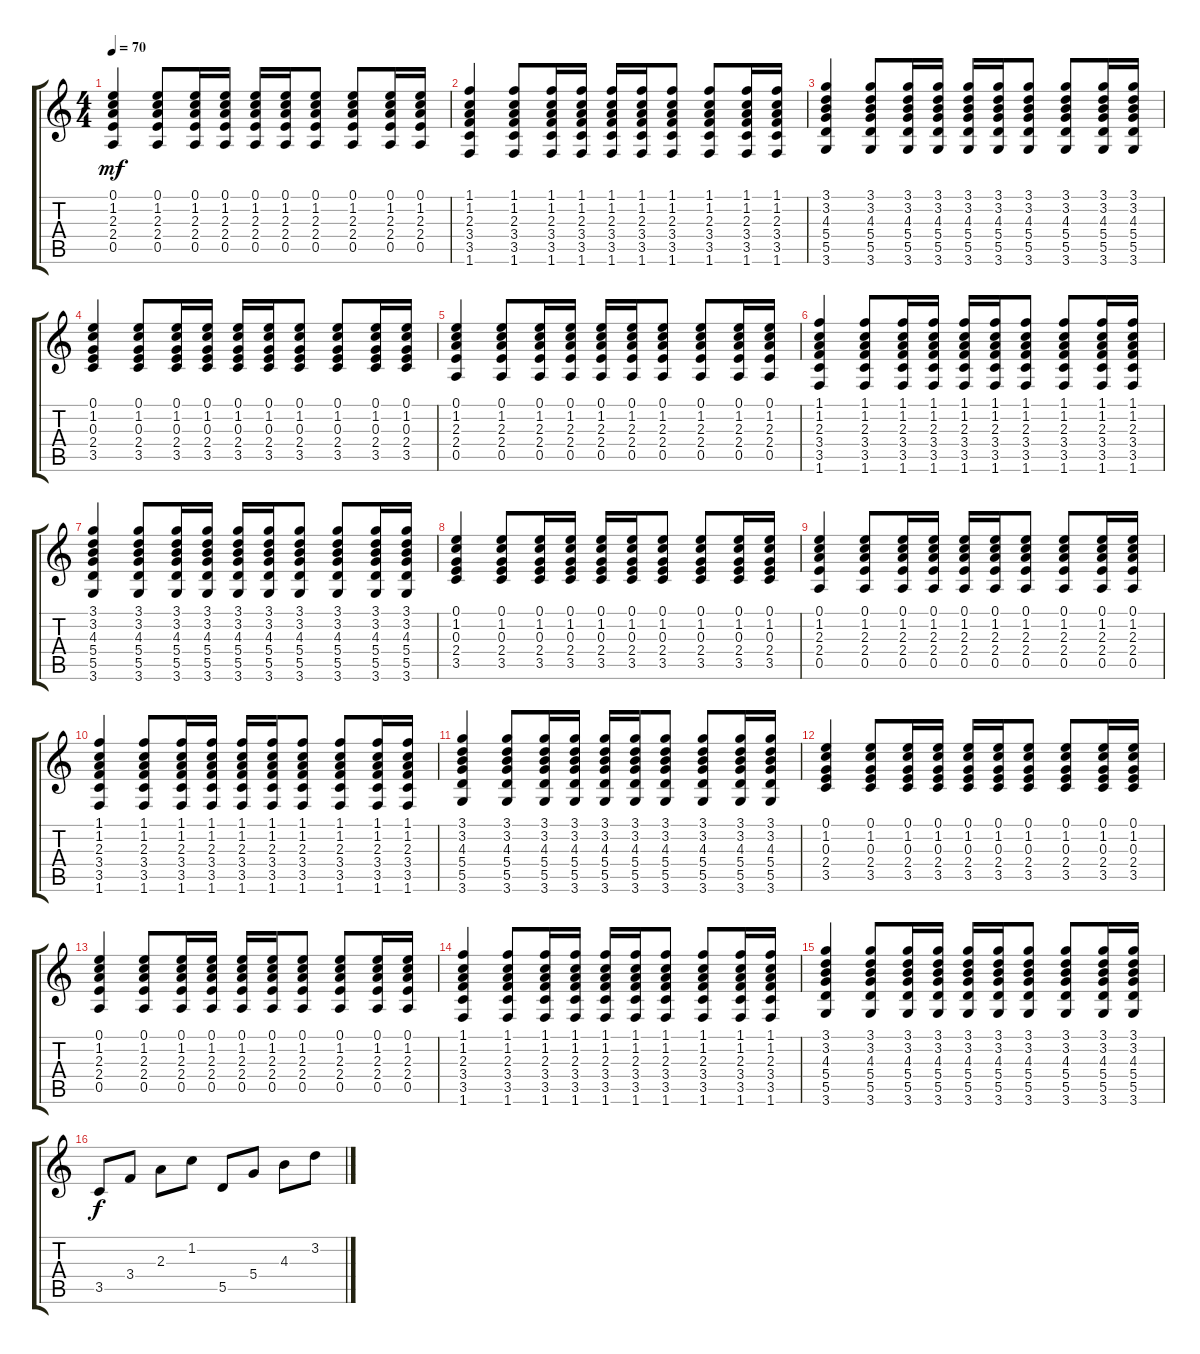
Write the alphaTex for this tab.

\track "" {instrument electricguitarclean}
\staff {score tabs}
\tuning (E4 B3 G3 D3 A2 E2) {hide}
\ts (4 4)
\tempo 70
\clef g2
\ks c
(0.1 1.2 2.3 2.4 0.5).4{dy mf} (0.1 1.2 2.3 2.4 0.5).8 (0.1 1.2 2.3 2.4 0.5).16 (0.1 1.2 2.3 2.4 0.5).16 (0.1 1.2 2.3 2.4 0.5).16 (0.1 1.2 2.3 2.4 0.5).16 (0.1 1.2 2.3 2.4 0.5).8 (0.1 1.2 2.3 2.4 0.5).8 (0.1 1.2 2.3 2.4 0.5).16 (0.1 1.2 2.3 2.4 0.5).16 |
(1.1 1.2 2.3 3.4 3.5 1.6).4 (1.1 1.2 2.3 3.4 3.5 1.6).8 (1.1 1.2 2.3 3.4 3.5 1.6).16 (1.1 1.2 2.3 3.4 3.5 1.6).16 (1.1 1.2 2.3 3.4 3.5 1.6).16 (1.1 1.2 2.3 3.4 3.5 1.6).16 (1.1 1.2 2.3 3.4 3.5 1.6).8 (1.1 1.2 2.3 3.4 3.5 1.6).8 (1.1 1.2 2.3 3.4 3.5 1.6).16 (1.1 1.2 2.3 3.4 3.5 1.6).16 |
(3.1 3.2 4.3 5.4 5.5 3.6).4 (3.1 3.2 4.3 5.4 5.5 3.6).8 (3.1 3.2 4.3 5.4 5.5 3.6).16 (3.1 3.2 4.3 5.4 5.5 3.6).16 (3.1 3.2 4.3 5.4 5.5 3.6).16 (3.1 3.2 4.3 5.4 5.5 3.6).16 (3.1 3.2 4.3 5.4 5.5 3.6).8 (3.1 3.2 4.3 5.4 5.5 3.6).8 (3.1 3.2 4.3 5.4 5.5 3.6).16 (3.1 3.2 4.3 5.4 5.5 3.6).16 |
(0.1 1.2 0.3 2.4 3.5).4 (0.1 1.2 0.3 2.4 3.5).8 (0.1 1.2 0.3 2.4 3.5).16 (0.1 1.2 0.3 2.4 3.5).16 (0.1 1.2 0.3 2.4 3.5).16 (0.1 1.2 0.3 2.4 3.5).16 (0.1 1.2 0.3 2.4 3.5).8 (0.1 1.2 0.3 2.4 3.5).8 (0.1 1.2 0.3 2.4 3.5).16 (0.1 1.2 0.3 2.4 3.5).16 |
(0.1 1.2 2.3 2.4 0.5).4 (0.1 1.2 2.3 2.4 0.5).8 (0.1 1.2 2.3 2.4 0.5).16 (0.1 1.2 2.3 2.4 0.5).16 (0.1 1.2 2.3 2.4 0.5).16 (0.1 1.2 2.3 2.4 0.5).16 (0.1 1.2 2.3 2.4 0.5).8 (0.1 1.2 2.3 2.4 0.5).8 (0.1 1.2 2.3 2.4 0.5).16 (0.1 1.2 2.3 2.4 0.5).16 |
(1.1 1.2 2.3 3.4 3.5 1.6).4 (1.1 1.2 2.3 3.4 3.5 1.6).8 (1.1 1.2 2.3 3.4 3.5 1.6).16 (1.1 1.2 2.3 3.4 3.5 1.6).16 (1.1 1.2 2.3 3.4 3.5 1.6).16 (1.1 1.2 2.3 3.4 3.5 1.6).16 (1.1 1.2 2.3 3.4 3.5 1.6).8 (1.1 1.2 2.3 3.4 3.5 1.6).8 (1.1 1.2 2.3 3.4 3.5 1.6).16 (1.1 1.2 2.3 3.4 3.5 1.6).16 |
(3.1 3.2 4.3 5.4 5.5 3.6).4 (3.1 3.2 4.3 5.4 5.5 3.6).8 (3.1 3.2 4.3 5.4 5.5 3.6).16 (3.1 3.2 4.3 5.4 5.5 3.6).16 (3.1 3.2 4.3 5.4 5.5 3.6).16 (3.1 3.2 4.3 5.4 5.5 3.6).16 (3.1 3.2 4.3 5.4 5.5 3.6).8 (3.1 3.2 4.3 5.4 5.5 3.6).8 (3.1 3.2 4.3 5.4 5.5 3.6).16 (3.1 3.2 4.3 5.4 5.5 3.6).16 |
(0.1 1.2 0.3 2.4 3.5).4 (0.1 1.2 0.3 2.4 3.5).8 (0.1 1.2 0.3 2.4 3.5).16 (0.1 1.2 0.3 2.4 3.5).16 (0.1 1.2 0.3 2.4 3.5).16 (0.1 1.2 0.3 2.4 3.5).16 (0.1 1.2 0.3 2.4 3.5).8 (0.1 1.2 0.3 2.4 3.5).8 (0.1 1.2 0.3 2.4 3.5).16 (0.1 1.2 0.3 2.4 3.5).16 |
(0.1 1.2 2.3 2.4 0.5).4 (0.1 1.2 2.3 2.4 0.5).8 (0.1 1.2 2.3 2.4 0.5).16 (0.1 1.2 2.3 2.4 0.5).16 (0.1 1.2 2.3 2.4 0.5).16 (0.1 1.2 2.3 2.4 0.5).16 (0.1 1.2 2.3 2.4 0.5).8 (0.1 1.2 2.3 2.4 0.5).8 (0.1 1.2 2.3 2.4 0.5).16 (0.1 1.2 2.3 2.4 0.5).16 |
(1.1 1.2 2.3 3.4 3.5 1.6).4 (1.1 1.2 2.3 3.4 3.5 1.6).8 (1.1 1.2 2.3 3.4 3.5 1.6).16 (1.1 1.2 2.3 3.4 3.5 1.6).16 (1.1 1.2 2.3 3.4 3.5 1.6).16 (1.1 1.2 2.3 3.4 3.5 1.6).16 (1.1 1.2 2.3 3.4 3.5 1.6).8 (1.1 1.2 2.3 3.4 3.5 1.6).8 (1.1 1.2 2.3 3.4 3.5 1.6).16 (1.1 1.2 2.3 3.4 3.5 1.6).16 |
(3.1 3.2 4.3 5.4 5.5 3.6).4 (3.1 3.2 4.3 5.4 5.5 3.6).8 (3.1 3.2 4.3 5.4 5.5 3.6).16 (3.1 3.2 4.3 5.4 5.5 3.6).16 (3.1 3.2 4.3 5.4 5.5 3.6).16 (3.1 3.2 4.3 5.4 5.5 3.6).16 (3.1 3.2 4.3 5.4 5.5 3.6).8 (3.1 3.2 4.3 5.4 5.5 3.6).8 (3.1 3.2 4.3 5.4 5.5 3.6).16 (3.1 3.2 4.3 5.4 5.5 3.6).16 |
(0.1 1.2 0.3 2.4 3.5).4 (0.1 1.2 0.3 2.4 3.5).8 (0.1 1.2 0.3 2.4 3.5).16 (0.1 1.2 0.3 2.4 3.5).16 (0.1 1.2 0.3 2.4 3.5).16 (0.1 1.2 0.3 2.4 3.5).16 (0.1 1.2 0.3 2.4 3.5).8 (0.1 1.2 0.3 2.4 3.5).8 (0.1 1.2 0.3 2.4 3.5).16 (0.1 1.2 0.3 2.4 3.5).16 |
(0.1 1.2 2.3 2.4 0.5).4 (0.1 1.2 2.3 2.4 0.5).8 (0.1 1.2 2.3 2.4 0.5).16 (0.1 1.2 2.3 2.4 0.5).16 (0.1 1.2 2.3 2.4 0.5).16 (0.1 1.2 2.3 2.4 0.5).16 (0.1 1.2 2.3 2.4 0.5).8 (0.1 1.2 2.3 2.4 0.5).8 (0.1 1.2 2.3 2.4 0.5).16 (0.1 1.2 2.3 2.4 0.5).16 |
(1.1 1.2 2.3 3.4 3.5 1.6).4 (1.1 1.2 2.3 3.4 3.5 1.6).8 (1.1 1.2 2.3 3.4 3.5 1.6).16 (1.1 1.2 2.3 3.4 3.5 1.6).16 (1.1 1.2 2.3 3.4 3.5 1.6).16 (1.1 1.2 2.3 3.4 3.5 1.6).16 (1.1 1.2 2.3 3.4 3.5 1.6).8 (1.1 1.2 2.3 3.4 3.5 1.6).8 (1.1 1.2 2.3 3.4 3.5 1.6).16 (1.1 1.2 2.3 3.4 3.5 1.6).16 |
(3.1 3.2 4.3 5.4 5.5 3.6).4 (3.1 3.2 4.3 5.4 5.5 3.6).8 (3.1 3.2 4.3 5.4 5.5 3.6).16 (3.1 3.2 4.3 5.4 5.5 3.6).16 (3.1 3.2 4.3 5.4 5.5 3.6).16 (3.1 3.2 4.3 5.4 5.5 3.6).16 (3.1 3.2 4.3 5.4 5.5 3.6).8 (3.1 3.2 4.3 5.4 5.5 3.6).8 (3.1 3.2 4.3 5.4 5.5 3.6).16 (3.1 3.2 4.3 5.4 5.5 3.6).16 |
3.5.8{dy f} 3.4.8 2.3.8 1.2.8 5.5.8 5.4.8 4.3.8 3.2.8
